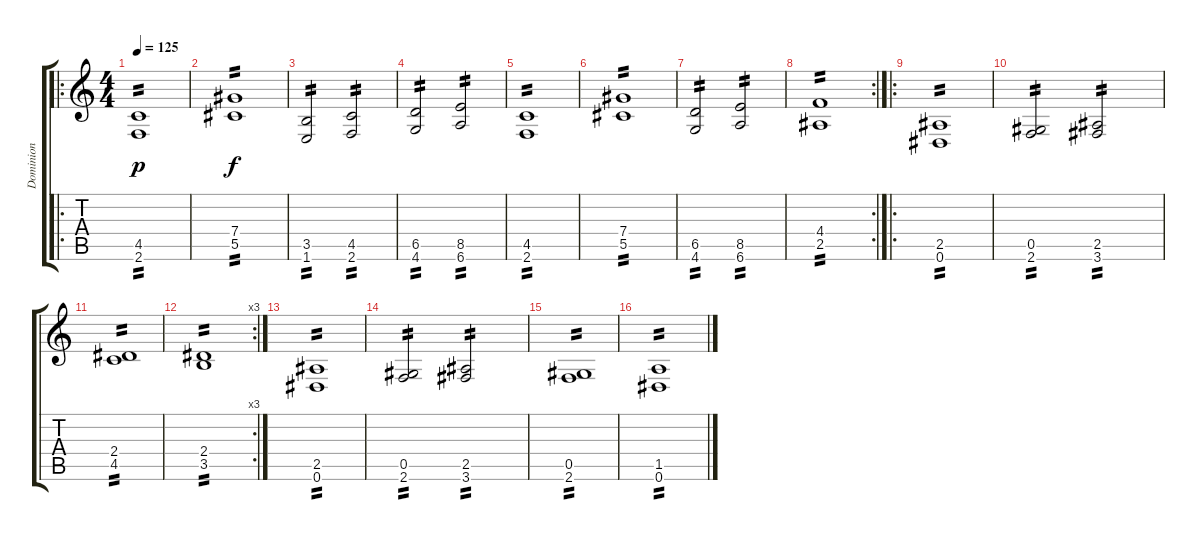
\track ("Dominion" "Dominion") {instrument distortionguitar}
\staff {score tabs}
\tuning (Eb4 Bb3 Gb3 Db3 Ab2 Eb2) {hide}
\ro
\ts (4 4)
\tempo 125
\clef g2
\ks c
(4.5 2.6).1{tp 2 dy p} |
(7.4 5.5).1{tp 2 dy f} |
(3.5 1.6).2{tp 2} (4.5 2.6).2{tp 2} |
(6.5 4.6).2{tp 2} (8.5 6.6).2{tp 2} |
(4.5 2.6).1{tp 2} |
(7.4 5.5).1{tp 2} |
(6.5 4.6).2{tp 2} (8.5 6.6).2{tp 2} |
\rc 2
(4.4 2.5).1{tp 2} |
\ro
(2.5 0.6).1{tp 2} |
(0.5 2.6).2{tp 2} (2.5 3.6).2{tp 2} |
(2.4 4.5).1{tp 2} |
\rc 3
(2.4 3.5).1{tp 2} |
(2.5 0.6).1{tp 2} |
(0.5 2.6).2{tp 2} (2.5 3.6).2{tp 2} |
(0.5 2.6).1{tp 2} |
(1.5 0.6).1{tp 2}
